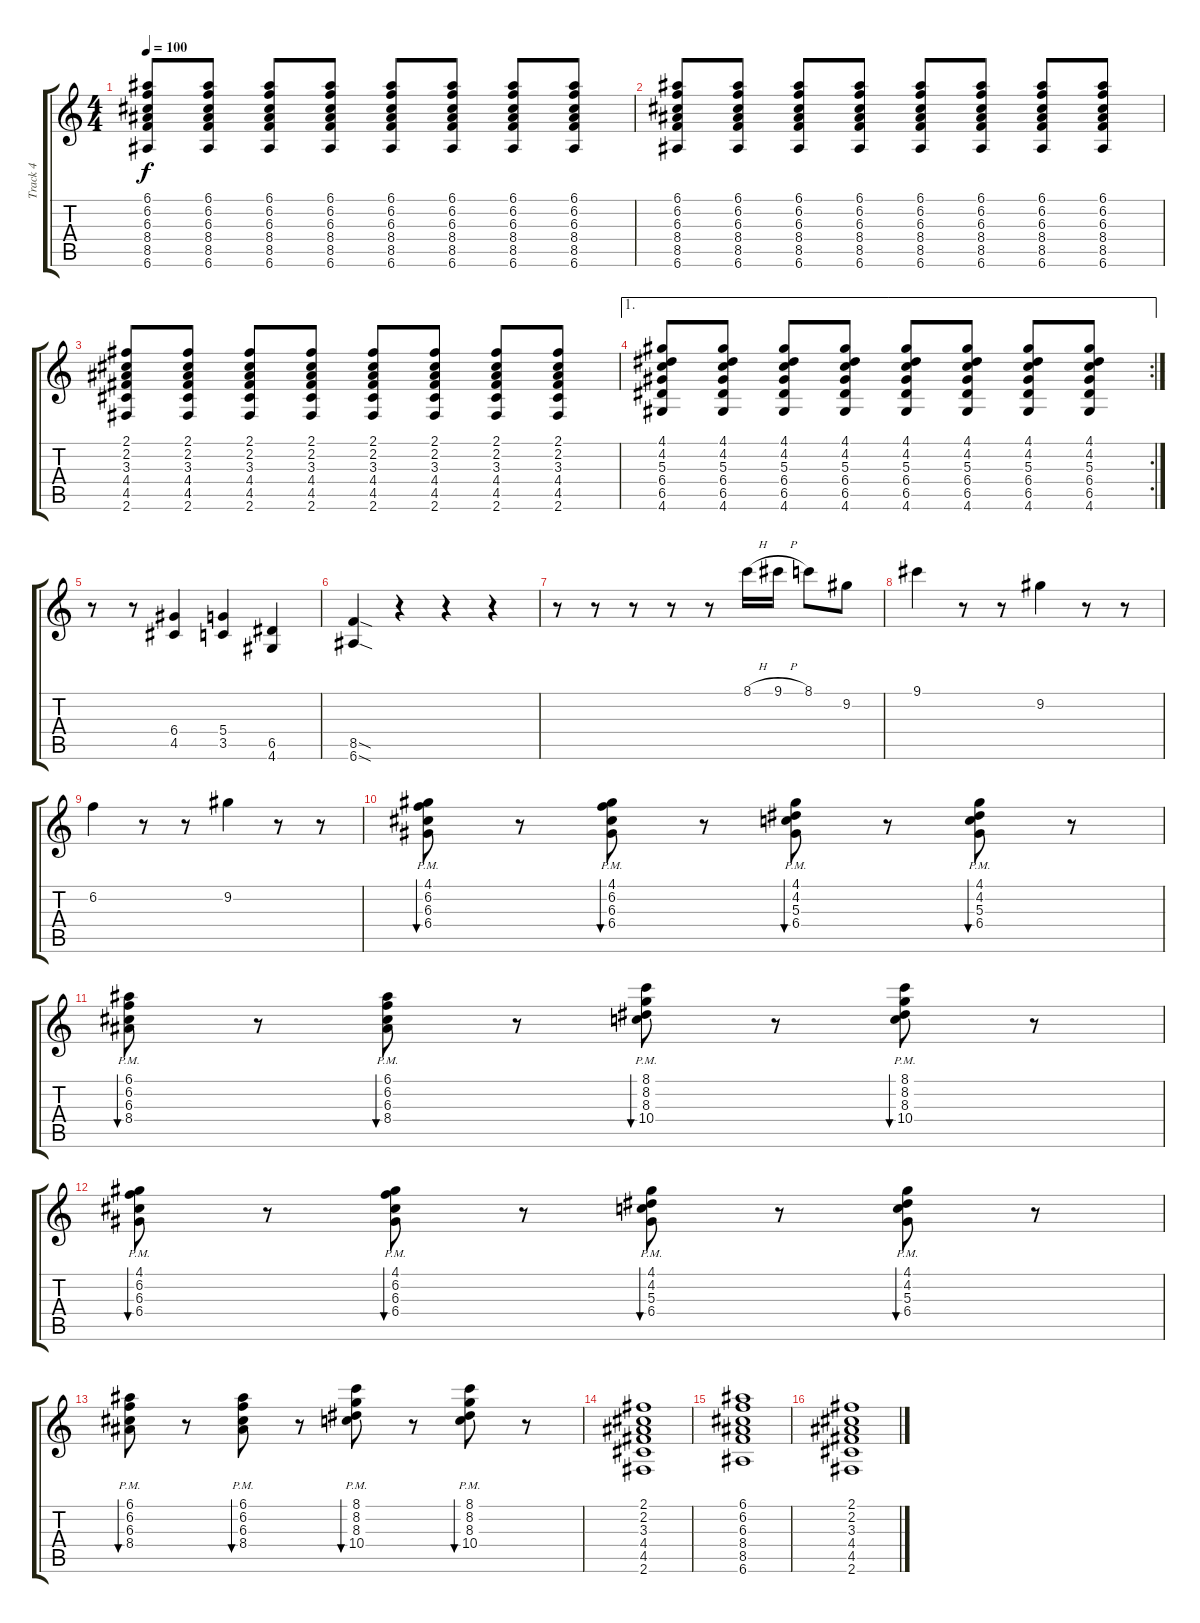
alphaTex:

\track ("Track 4" "Track 4") {instrument overdrivenguitar}
\staff {score tabs}
\tuning (E4 B3 G3 D3 A2 E2) {hide}
\ts (4 4)
\tempo 100
\clef g2
\ks c
(6.1 6.2 6.3 8.4 8.5 6.6).8{dy f} (6.1 6.2 6.3 8.4 8.5 6.6).8 (6.1 6.2 6.3 8.4 8.5 6.6).8 (6.1 6.2 6.3 8.4 8.5 6.6).8 (6.1 6.2 6.3 8.4 8.5 6.6).8 (6.1 6.2 6.3 8.4 8.5 6.6).8 (6.1 6.2 6.3 8.4 8.5 6.6).8 (6.1 6.2 6.3 8.4 8.5 6.6).8 |
(6.1 6.2 6.3 8.4 8.5 6.6).8 (6.1 6.2 6.3 8.4 8.5 6.6).8 (6.1 6.2 6.3 8.4 8.5 6.6).8 (6.1 6.2 6.3 8.4 8.5 6.6).8 (6.1 6.2 6.3 8.4 8.5 6.6).8 (6.1 6.2 6.3 8.4 8.5 6.6).8 (6.1 6.2 6.3 8.4 8.5 6.6).8 (6.1 6.2 6.3 8.4 8.5 6.6).8 |
(2.1 2.2 3.3 4.4 4.5 2.6).8 (2.1 2.2 3.3 4.4 4.5 2.6).8 (2.1 2.2 3.3 4.4 4.5 2.6).8 (2.1 2.2 3.3 4.4 4.5 2.6).8 (2.1 2.2 3.3 4.4 4.5 2.6).8 (2.1 2.2 3.3 4.4 4.5 2.6).8 (2.1 2.2 3.3 4.4 4.5 2.6).8 (2.1 2.2 3.3 4.4 4.5 2.6).8 |
\ae 1
\rc 2
(4.1 4.2 5.3 6.4 6.5 4.6).8 (4.1 4.2 5.3 6.4 6.5 4.6).8 (4.1 4.2 5.3 6.4 6.5 4.6).8 (4.1 4.2 5.3 6.4 6.5 4.6).8 (4.1 4.2 5.3 6.4 6.5 4.6).8 (4.1 4.2 5.3 6.4 6.5 4.6).8 (4.1 4.2 5.3 6.4 6.5 4.6).8 (4.1 4.2 5.3 6.4 6.5 4.6).8 |
r.8 r.8 (6.4 4.5).4 (5.4 3.5).4 (6.5 4.6).4 |
(8.5{sod} 6.6{sod}).4 r.4 r.4 r.4 |
r.8 r.8 r.8 r.8 r.8 8.1{h}.16 9.1{h}.16 8.1.8 9.2.8 |
9.1.4 r.8 r.8 9.2.4 r.8 r.8 |
6.2.4 r.8 r.8 9.2.4 r.8 r.8 |
(4.1{pm} 6.2{pm} 6.3{pm} 6.4{pm}).8{bu 60} r.8 (4.1{pm} 6.2{pm} 6.3{pm} 6.4{pm}).8{bu 60} r.8 (4.1{pm} 4.2{pm} 5.3{pm} 6.4{pm}).8{bu 60} r.8 (4.1{pm} 4.2{pm} 5.3{pm} 6.4{pm}).8{bu 60} r.8 |
(6.1{pm} 6.2{pm} 6.3{pm} 8.4{pm}).8{bu 60} r.8 (6.1{pm} 6.2{pm} 6.3{pm} 8.4{pm}).8{bu 60} r.8 (8.1{pm} 8.2{pm} 8.3{pm} 10.4{pm}).8{bu 60} r.8 (8.1{pm} 8.2{pm} 8.3{pm} 10.4{pm}).8{bu 60} r.8 |
(4.1{pm} 6.2{pm} 6.3{pm} 6.4{pm}).8{bu 60} r.8 (4.1{pm} 6.2{pm} 6.3{pm} 6.4{pm}).8{bu 60} r.8 (4.1{pm} 4.2{pm} 5.3{pm} 6.4{pm}).8{bu 60} r.8 (4.1{pm} 4.2{pm} 5.3{pm} 6.4{pm}).8{bu 60} r.8 |
(6.1{pm} 6.2{pm} 6.3{pm} 8.4{pm}).8{bu 60} r.8 (6.1{pm} 6.2{pm} 6.3{pm} 8.4{pm}).8{bu 60} r.8 (8.1{pm} 8.2{pm} 8.3{pm} 10.4{pm}).8{bu 60} r.8 (8.1{pm} 8.2{pm} 8.3{pm} 10.4{pm}).8{bu 60} r.8 |
(2.1 2.2 3.3 4.4 4.5 2.6).1 |
(6.1 6.2 6.3 8.4 8.5 6.6).1 |
(2.1 2.2 3.3 4.4 4.5 2.6).1
